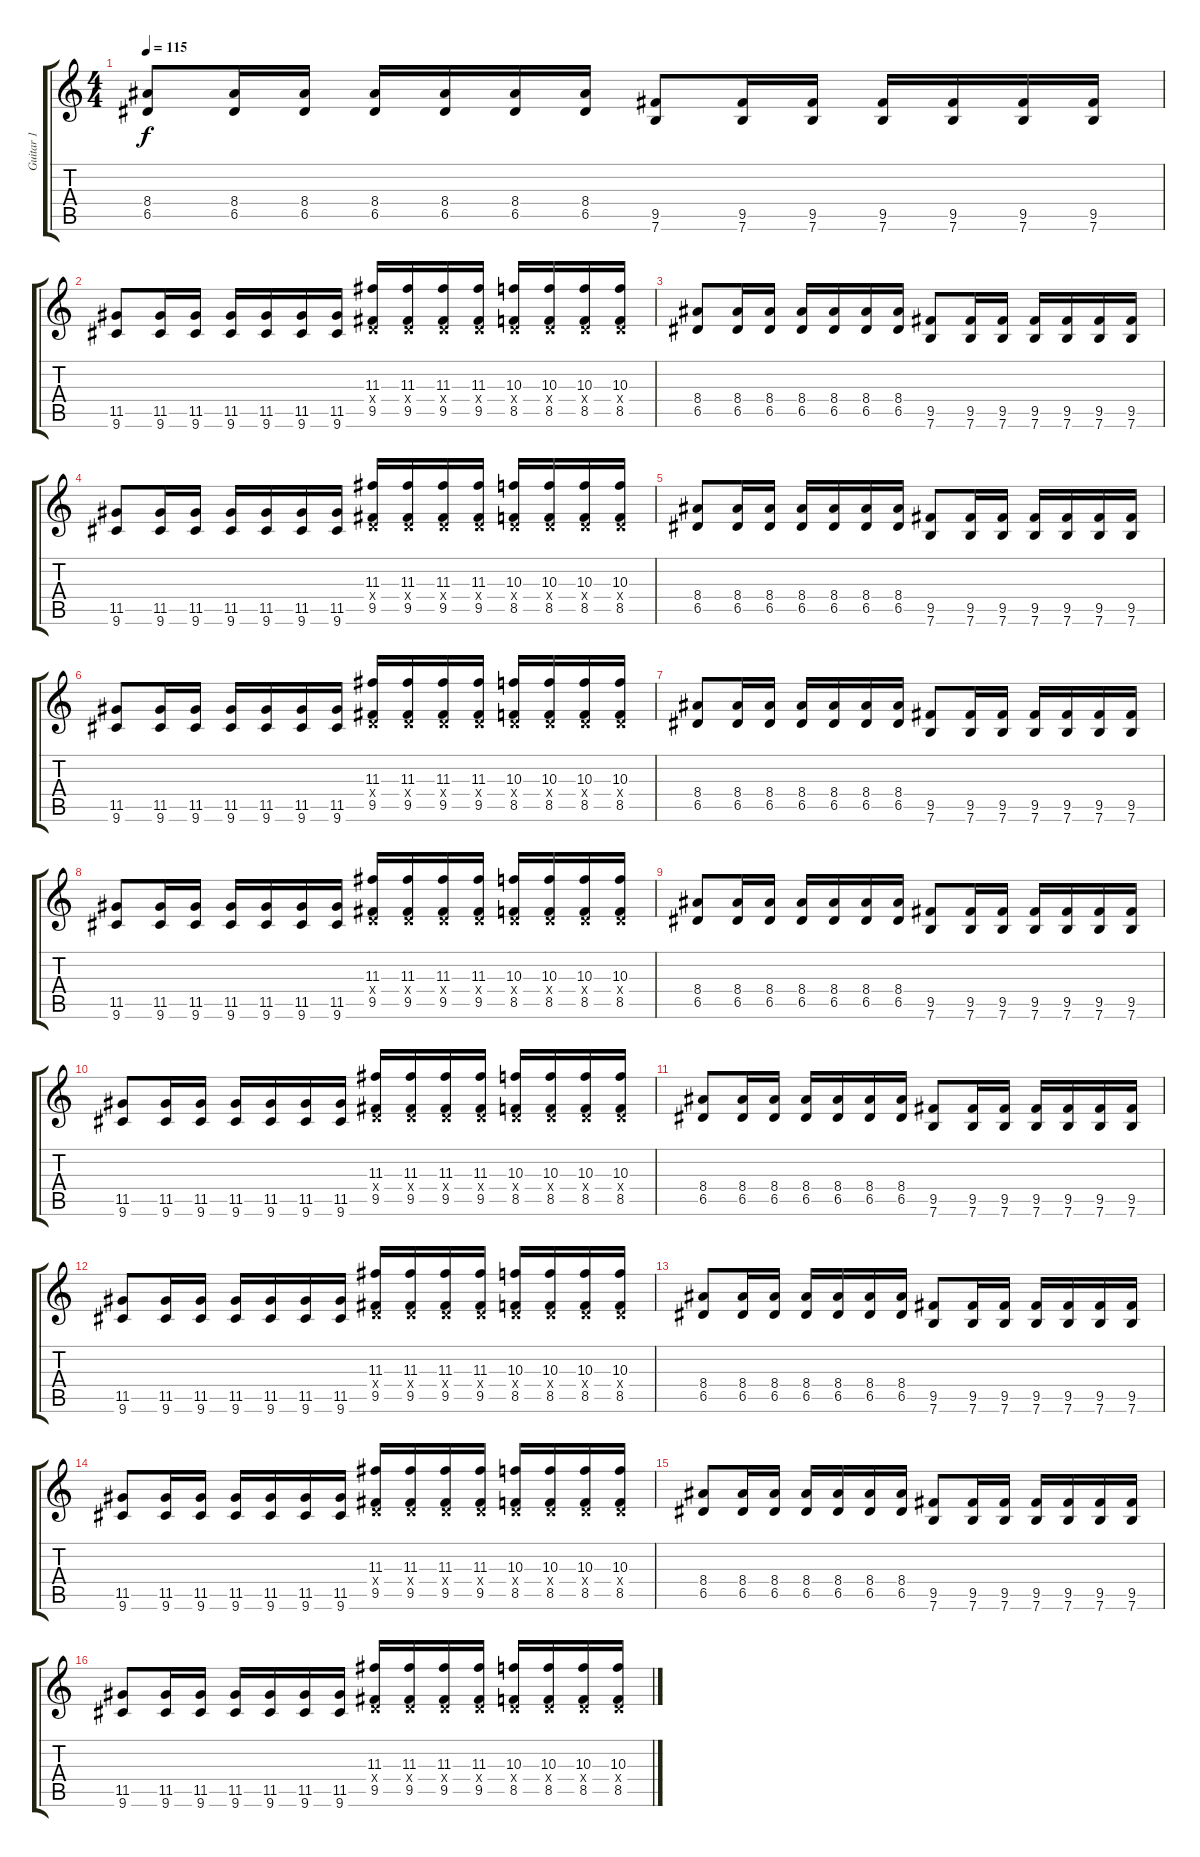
\track ("Guitar 1" "Guitar 1") {instrument distortionguitar}
\staff {score tabs}
\tuning (E4 B3 G3 D3 A2 E2) {hide}
\ts (4 4)
\tempo 115
\clef g2
\ks c
(8.4 6.5).8{dy f} (8.4 6.5).16 (8.4 6.5).16 (8.4 6.5).16 (8.4 6.5).16 (8.4 6.5).16 (8.4 6.5).16 (9.5 7.6).8 (9.5 7.6).16 (9.5 7.6).16 (9.5 7.6).16 (9.5 7.6).16 (9.5 7.6).16 (9.5 7.6).16 |
(11.5 9.6).8 (11.5 9.6).16 (11.5 9.6).16 (11.5 9.6).16 (11.5 9.6).16 (11.5 9.6).16 (11.5 9.6).16 (11.3 0.4{x} 9.5).16 (11.3 0.4{x} 9.5).16 (11.3 0.4{x} 9.5).16 (11.3 0.4{x} 9.5).16 (10.3 0.4{x} 8.5).16 (10.3 0.4{x} 8.5).16 (10.3 0.4{x} 8.5).16 (10.3 0.4{x} 8.5).16 |
(8.4 6.5).8 (8.4 6.5).16 (8.4 6.5).16 (8.4 6.5).16 (8.4 6.5).16 (8.4 6.5).16 (8.4 6.5).16 (9.5 7.6).8 (9.5 7.6).16 (9.5 7.6).16 (9.5 7.6).16 (9.5 7.6).16 (9.5 7.6).16 (9.5 7.6).16 |
(11.5 9.6).8 (11.5 9.6).16 (11.5 9.6).16 (11.5 9.6).16 (11.5 9.6).16 (11.5 9.6).16 (11.5 9.6).16 (11.3 0.4{x} 9.5).16 (11.3 0.4{x} 9.5).16 (11.3 0.4{x} 9.5).16 (11.3 0.4{x} 9.5).16 (10.3 0.4{x} 8.5).16 (10.3 0.4{x} 8.5).16 (10.3 0.4{x} 8.5).16 (10.3 0.4{x} 8.5).16 |
(8.4 6.5).8 (8.4 6.5).16 (8.4 6.5).16 (8.4 6.5).16 (8.4 6.5).16 (8.4 6.5).16 (8.4 6.5).16 (9.5 7.6).8 (9.5 7.6).16 (9.5 7.6).16 (9.5 7.6).16 (9.5 7.6).16 (9.5 7.6).16 (9.5 7.6).16 |
(11.5 9.6).8 (11.5 9.6).16 (11.5 9.6).16 (11.5 9.6).16 (11.5 9.6).16 (11.5 9.6).16 (11.5 9.6).16 (11.3 0.4{x} 9.5).16 (11.3 0.4{x} 9.5).16 (11.3 0.4{x} 9.5).16 (11.3 0.4{x} 9.5).16 (10.3 0.4{x} 8.5).16 (10.3 0.4{x} 8.5).16 (10.3 0.4{x} 8.5).16 (10.3 0.4{x} 8.5).16 |
(8.4 6.5).8 (8.4 6.5).16 (8.4 6.5).16 (8.4 6.5).16 (8.4 6.5).16 (8.4 6.5).16 (8.4 6.5).16 (9.5 7.6).8 (9.5 7.6).16 (9.5 7.6).16 (9.5 7.6).16 (9.5 7.6).16 (9.5 7.6).16 (9.5 7.6).16 |
(11.5 9.6).8 (11.5 9.6).16 (11.5 9.6).16 (11.5 9.6).16 (11.5 9.6).16 (11.5 9.6).16 (11.5 9.6).16 (11.3 0.4{x} 9.5).16 (11.3 0.4{x} 9.5).16 (11.3 0.4{x} 9.5).16 (11.3 0.4{x} 9.5).16 (10.3 0.4{x} 8.5).16 (10.3 0.4{x} 8.5).16 (10.3 0.4{x} 8.5).16 (10.3 0.4{x} 8.5).16 |
(8.4 6.5).8 (8.4 6.5).16 (8.4 6.5).16 (8.4 6.5).16 (8.4 6.5).16 (8.4 6.5).16 (8.4 6.5).16 (9.5 7.6).8 (9.5 7.6).16 (9.5 7.6).16 (9.5 7.6).16 (9.5 7.6).16 (9.5 7.6).16 (9.5 7.6).16 |
(11.5 9.6).8 (11.5 9.6).16 (11.5 9.6).16 (11.5 9.6).16 (11.5 9.6).16 (11.5 9.6).16 (11.5 9.6).16 (11.3 0.4{x} 9.5).16 (11.3 0.4{x} 9.5).16 (11.3 0.4{x} 9.5).16 (11.3 0.4{x} 9.5).16 (10.3 0.4{x} 8.5).16 (10.3 0.4{x} 8.5).16 (10.3 0.4{x} 8.5).16 (10.3 0.4{x} 8.5).16 |
(8.4 6.5).8 (8.4 6.5).16 (8.4 6.5).16 (8.4 6.5).16 (8.4 6.5).16 (8.4 6.5).16 (8.4 6.5).16 (9.5 7.6).8 (9.5 7.6).16 (9.5 7.6).16 (9.5 7.6).16 (9.5 7.6).16 (9.5 7.6).16 (9.5 7.6).16 |
(11.5 9.6).8 (11.5 9.6).16 (11.5 9.6).16 (11.5 9.6).16 (11.5 9.6).16 (11.5 9.6).16 (11.5 9.6).16 (11.3 0.4{x} 9.5).16 (11.3 0.4{x} 9.5).16 (11.3 0.4{x} 9.5).16 (11.3 0.4{x} 9.5).16 (10.3 0.4{x} 8.5).16 (10.3 0.4{x} 8.5).16 (10.3 0.4{x} 8.5).16 (10.3 0.4{x} 8.5).16 |
(8.4 6.5).8 (8.4 6.5).16 (8.4 6.5).16 (8.4 6.5).16 (8.4 6.5).16 (8.4 6.5).16 (8.4 6.5).16 (9.5 7.6).8 (9.5 7.6).16 (9.5 7.6).16 (9.5 7.6).16 (9.5 7.6).16 (9.5 7.6).16 (9.5 7.6).16 |
(11.5 9.6).8 (11.5 9.6).16 (11.5 9.6).16 (11.5 9.6).16 (11.5 9.6).16 (11.5 9.6).16 (11.5 9.6).16 (11.3 0.4{x} 9.5).16 (11.3 0.4{x} 9.5).16 (11.3 0.4{x} 9.5).16 (11.3 0.4{x} 9.5).16 (10.3 0.4{x} 8.5).16 (10.3 0.4{x} 8.5).16 (10.3 0.4{x} 8.5).16 (10.3 0.4{x} 8.5).16 |
(8.4 6.5).8 (8.4 6.5).16 (8.4 6.5).16 (8.4 6.5).16 (8.4 6.5).16 (8.4 6.5).16 (8.4 6.5).16 (9.5 7.6).8 (9.5 7.6).16 (9.5 7.6).16 (9.5 7.6).16 (9.5 7.6).16 (9.5 7.6).16 (9.5 7.6).16 |
(11.5 9.6).8 (11.5 9.6).16 (11.5 9.6).16 (11.5 9.6).16 (11.5 9.6).16 (11.5 9.6).16 (11.5 9.6).16 (11.3 0.4{x} 9.5).16 (11.3 0.4{x} 9.5).16 (11.3 0.4{x} 9.5).16 (11.3 0.4{x} 9.5).16 (10.3 0.4{x} 8.5).16 (10.3 0.4{x} 8.5).16 (10.3 0.4{x} 8.5).16 (10.3 0.4{x} 8.5).16
